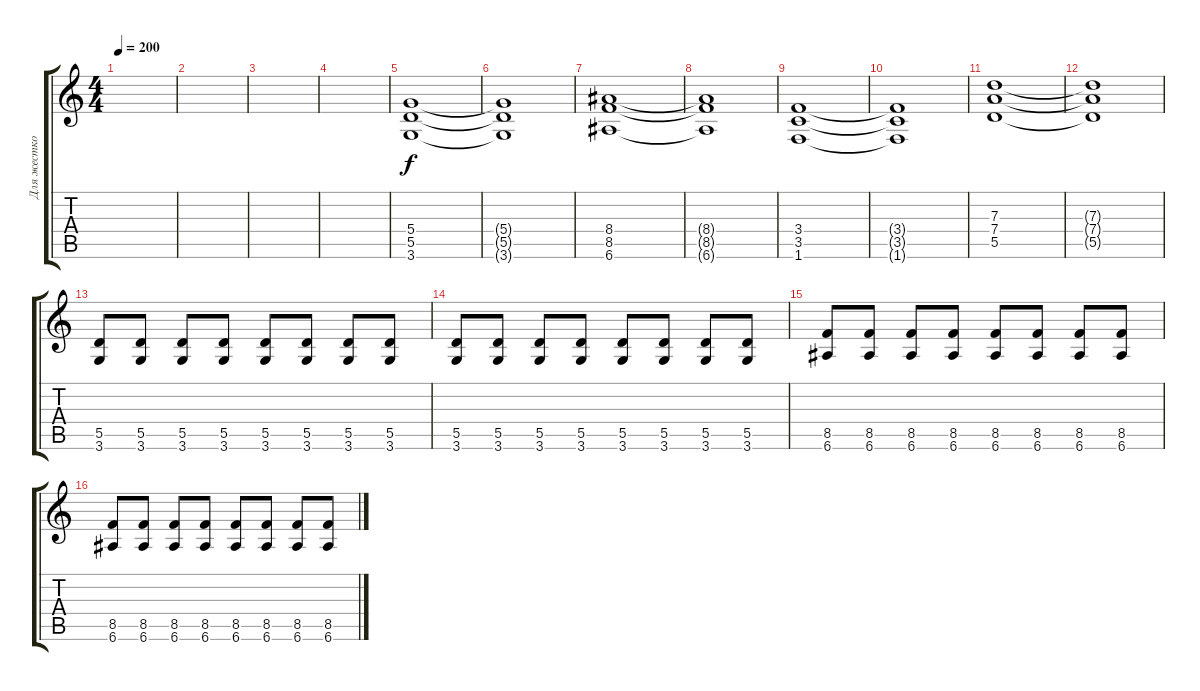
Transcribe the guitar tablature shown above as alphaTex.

\track ("Для жесткости звука" "Для жестко") {instrument distortionguitar}
\staff {score tabs}
\tuning (E4 B3 G3 D3 A2 E2) {hide}
\ts (4 4)
\tempo 200
\clef g2
\ks c
|
|
|
|
(5.4 5.5 3.6).1{volume 16} |
(5.4{t} 5.5{t} 3.6{t}).1 |
(8.4 8.5 6.6).1 |
(8.4{t} 8.5{t} 6.6{t}).1 |
(3.4 3.5 1.6).1 |
(3.4{t} 3.5{t} 1.6{t}).1 |
(7.3 7.4 5.5).1 |
(7.3{t} 7.4{t} 5.5{t}).1 |
(5.5 3.6).8 (5.5 3.6).8 (5.5 3.6).8 (5.5 3.6).8 (5.5 3.6).8 (5.5 3.6).8 (5.5 3.6).8 (5.5 3.6).8 |
(5.5 3.6).8 (5.5 3.6).8 (5.5 3.6).8 (5.5 3.6).8 (5.5 3.6).8 (5.5 3.6).8 (5.5 3.6).8 (5.5 3.6).8 |
(8.5 6.6).8 (8.5 6.6).8 (8.5 6.6).8 (8.5 6.6).8 (8.5 6.6).8 (8.5 6.6).8 (8.5 6.6).8 (8.5 6.6).8 |
(8.5 6.6).8 (8.5 6.6).8 (8.5 6.6).8 (8.5 6.6).8 (8.5 6.6).8 (8.5 6.6).8 (8.5 6.6).8 (8.5 6.6).8
